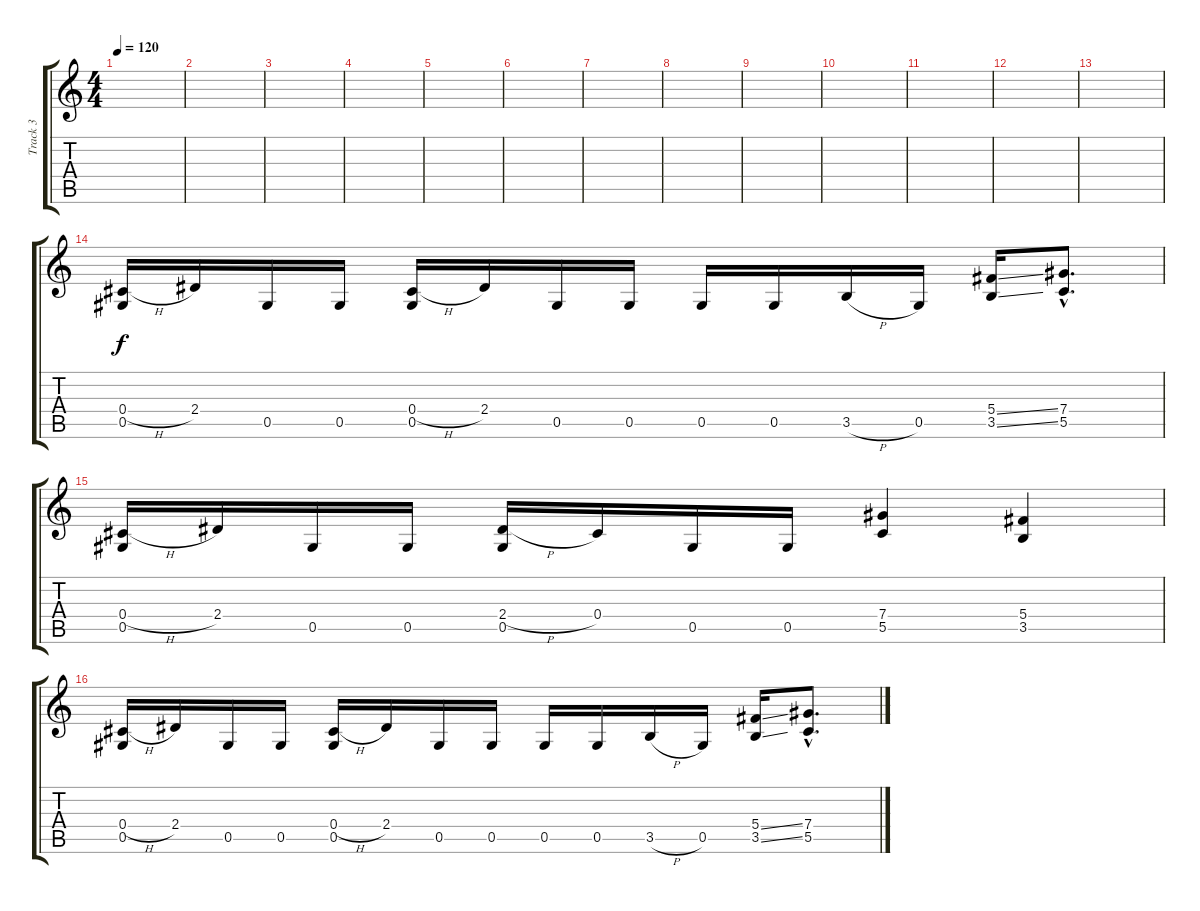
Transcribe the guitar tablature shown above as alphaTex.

\track ("Track 3" "Track 3") {instrument distortionguitar}
\staff {score tabs}
\tuning (Eb4 Bb3 Gb3 Db3 Ab2 Eb2) {hide}
\ts (4 4)
\tempo 120
\clef g2
\ks c
|
|
|
|
|
|
|
|
|
|
|
|
|
(0.4{h} 0.5).16 2.4.16 0.5.16 0.5.16 (0.4{h} 0.5).16 2.4.16 0.5.16 0.5.16 0.5.16 0.5.16 3.5{h}.16 0.5.16 (5.4{ss} 3.5{ss}).16 (7.4{hac} 5.5{hac}).8{d} |
(0.4{h} 0.5).16 2.4.16 0.5.16 0.5.16 (2.4{h} 0.5).16 0.4.16 0.5.16 0.5.16 (7.4 5.5).4 (5.4 3.5).4 |
(0.4{h} 0.5).16 2.4.16 0.5.16 0.5.16 (0.4{h} 0.5).16 2.4.16 0.5.16 0.5.16 0.5.16 0.5.16 3.5{h}.16 0.5.16 (5.4{ss} 3.5{ss}).16 (7.4{hac} 5.5{hac}).8{d}
